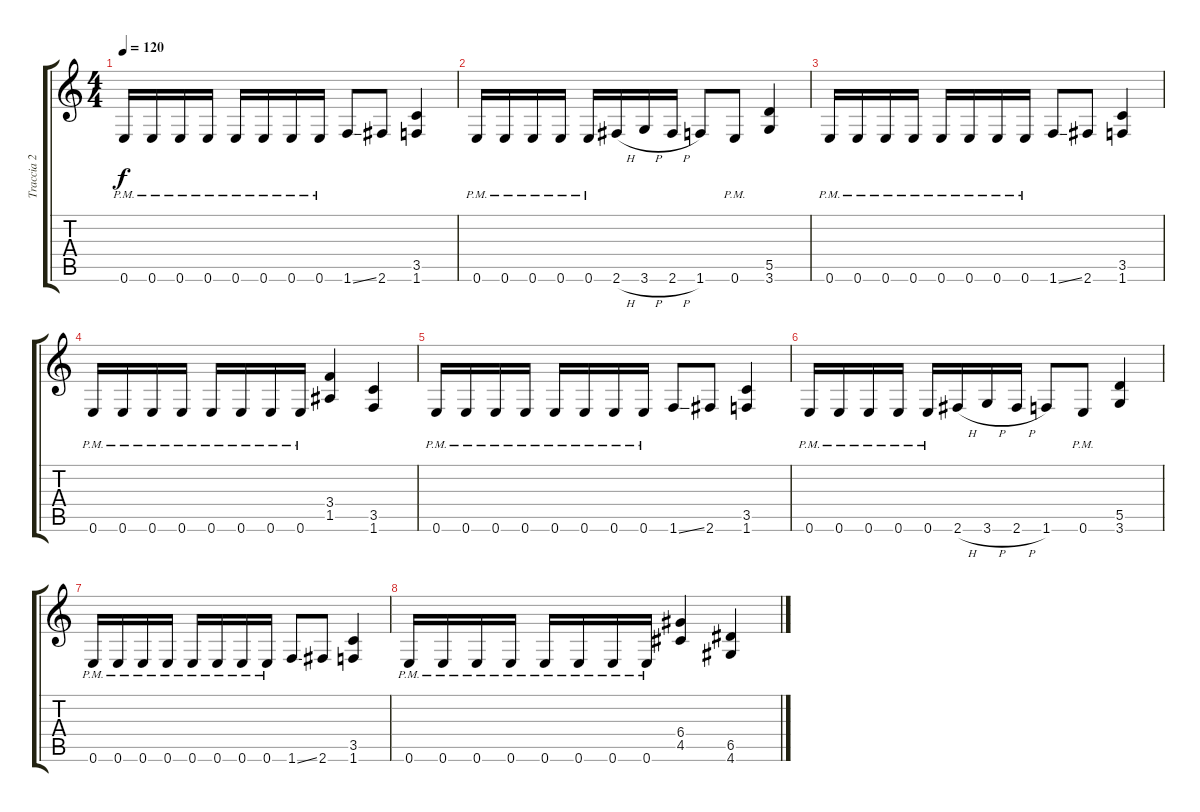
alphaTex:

\track ("Traccia 2" "Traccia 2") {instrument distortionguitar}
\staff {score tabs}
\tuning (E4 B3 G3 D3 A2 E2) {hide}
\ts (4 4)
\tempo 120
\clef g2
\ks c
0.6{pm}.16{dy f} 0.6{pm}.16 0.6{pm}.16 0.6{pm}.16 0.6{pm}.16 0.6{pm}.16 0.6{pm}.16 0.6{pm}.16 1.6{ss}.8 2.6.8 (3.5 1.6).4 |
0.6{pm}.16 0.6{pm}.16 0.6{pm}.16 0.6{pm}.16 0.6{pm}.16 2.6{h}.16 3.6{h}.16 2.6{h}.16 1.6.8 0.6{pm}.8 (5.5 3.6).4 |
0.6{pm}.16 0.6{pm}.16 0.6{pm}.16 0.6{pm}.16 0.6{pm}.16 0.6{pm}.16 0.6{pm}.16 0.6{pm}.16 1.6{ss}.8 2.6.8 (3.5 1.6).4 |
0.6{pm}.16 0.6{pm}.16 0.6{pm}.16 0.6{pm}.16 0.6{pm}.16 0.6{pm}.16 0.6{pm}.16 0.6{pm}.16 (3.4 1.5).4 (3.5 1.6).4 |
0.6{pm}.16 0.6{pm}.16 0.6{pm}.16 0.6{pm}.16 0.6{pm}.16 0.6{pm}.16 0.6{pm}.16 0.6{pm}.16 1.6{ss}.8 2.6.8 (3.5 1.6).4 |
0.6{pm}.16 0.6{pm}.16 0.6{pm}.16 0.6{pm}.16 0.6{pm}.16 2.6{h}.16 3.6{h}.16 2.6{h}.16 1.6.8 0.6{pm}.8 (5.5 3.6).4 |
0.6{pm}.16 0.6{pm}.16 0.6{pm}.16 0.6{pm}.16 0.6{pm}.16 0.6{pm}.16 0.6{pm}.16 0.6{pm}.16 1.6{ss}.8 2.6.8 (3.5 1.6).4 |
0.6{pm}.16 0.6{pm}.16 0.6{pm}.16 0.6{pm}.16 0.6{pm}.16 0.6{pm}.16 0.6{pm}.16 0.6{pm}.16 (6.4 4.5).4 (6.5 4.6).4
